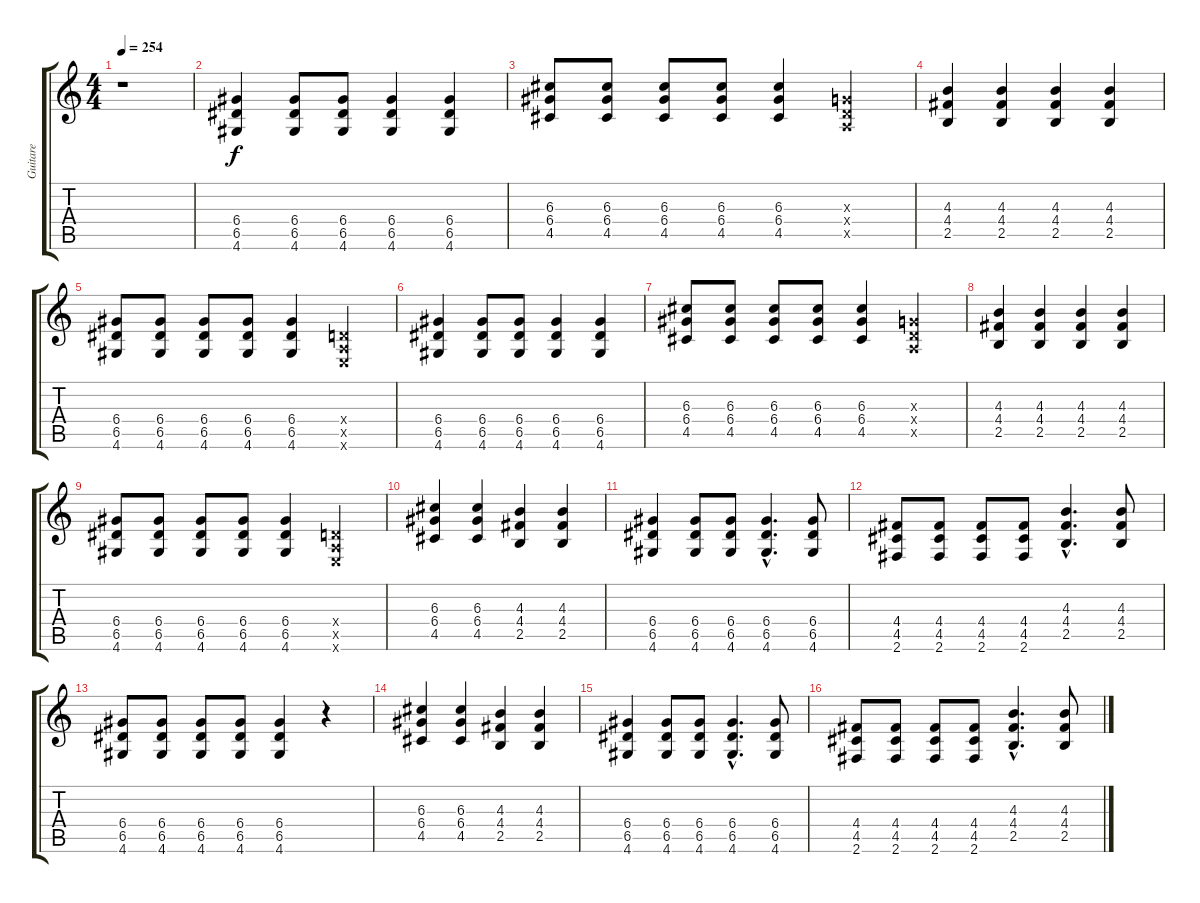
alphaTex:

\track ("Guitare" "Guitare") {instrument distortionguitar}
\staff {score tabs}
\tuning (E4 B3 G3 D3 A2 E2) {hide}
\ts (4 4)
\tempo 254
\clef g2
\ks c
r.1{dy f} |
(6.4 6.5 4.6).4 (6.4 6.5 4.6).8 (6.4 6.5 4.6).8 (6.4 6.5 4.6).4 (6.4 6.5 4.6).4 |
(6.3 6.4 4.5).8 (6.3 6.4 4.5).8 (6.3 6.4 4.5).8 (6.3 6.4 4.5).8 (6.3 6.4 4.5).4 (0.3{x} 0.4{x} 0.5{x}).4 |
(4.3 4.4 2.5).4 (4.3 4.4 2.5).4 (4.3 4.4 2.5).4 (4.3 4.4 2.5).4 |
(6.4 6.5 4.6).8 (6.4 6.5 4.6).8 (6.4 6.5 4.6).8 (6.4 6.5 4.6).8 (6.4 6.5 4.6).4 (0.4{x} 0.5{x} 0.6{x}).4 |
(6.4 6.5 4.6).4 (6.4 6.5 4.6).8 (6.4 6.5 4.6).8 (6.4 6.5 4.6).4 (6.4 6.5 4.6).4 |
(6.3 6.4 4.5).8 (6.3 6.4 4.5).8 (6.3 6.4 4.5).8 (6.3 6.4 4.5).8 (6.3 6.4 4.5).4 (0.3{x} 0.4{x} 0.5{x}).4 |
(4.3 4.4 2.5).4 (4.3 4.4 2.5).4 (4.3 4.4 2.5).4 (4.3 4.4 2.5).4 |
(6.4 6.5 4.6).8 (6.4 6.5 4.6).8 (6.4 6.5 4.6).8 (6.4 6.5 4.6).8 (6.4 6.5 4.6).4 (0.4{x} 0.5{x} 0.6{x}).4 |
(6.3 6.4 4.5).4 (6.3 6.4 4.5).4 (4.3 4.4 2.5).4 (4.3 4.4 2.5).4 |
(6.4 6.5 4.6).4 (6.4 6.5 4.6).8 (6.4 6.5 4.6).8 (6.4{hac} 6.5{hac} 4.6{hac}).4{d} (6.4 6.5 4.6).8 |
(4.4 4.5 2.6).8 (4.4 4.5 2.6).8 (4.4 4.5 2.6).8 (4.4 4.5 2.6).8 (4.3{hac} 4.4{hac} 2.5{hac}).4{d} (4.3 4.4 2.5).8 |
(6.4 6.5 4.6).8 (6.4 6.5 4.6).8 (6.4 6.5 4.6).8 (6.4 6.5 4.6).8 (6.4 6.5 4.6).4 r.4 |
(6.3 6.4 4.5).4 (6.3 6.4 4.5).4 (4.3 4.4 2.5).4 (4.3 4.4 2.5).4 |
(6.4 6.5 4.6).4 (6.4 6.5 4.6).8 (6.4 6.5 4.6).8 (6.4{hac} 6.5{hac} 4.6{hac}).4{d} (6.4 6.5 4.6).8 |
(4.4 4.5 2.6).8 (4.4 4.5 2.6).8 (4.4 4.5 2.6).8 (4.4 4.5 2.6).8 (4.3{hac} 4.4{hac} 2.5{hac}).4{d} (4.3 4.4 2.5).8
